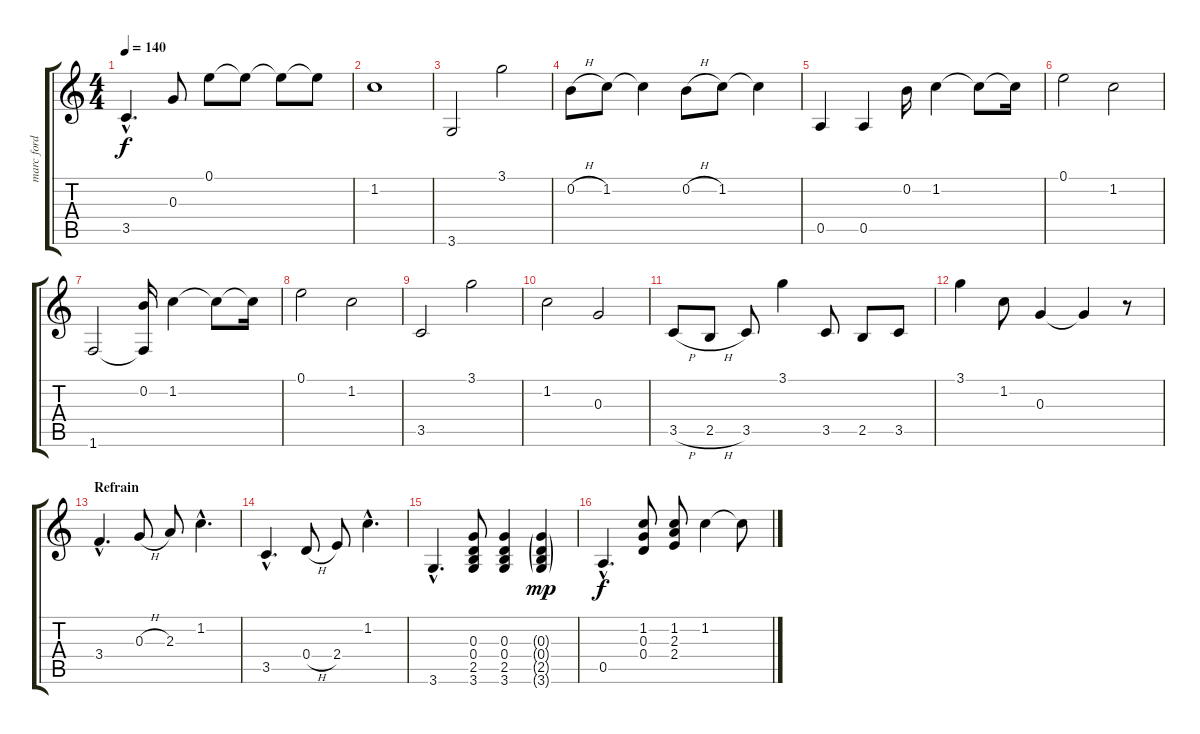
\track ("marc ford guitare" "marc ford ") {instrument acousticguitarsteel}
\staff {score tabs}
\tuning (E4 B3 G3 D3 A2 E2) {hide}
\ts (4 4)
\tempo 140
\clef g2
\ks c
3.5{hac}.4{d dy f} 0.3.8 0.1.8 0.1{t}.8 0.1{t}.8 0.1{t}.8 |
1.2.1 |
3.6.2 3.1.2 |
0.2{h}.8 1.2.8 1.2{t}.4 0.2{h}.8 1.2.8 1.2{t}.4 |
0.5.4 0.5.4 0.2.16 1.2.4 1.2{t}.8 1.2{t}.16 |
0.1.2 1.2.2 |
1.6.2 (0.2 1.6{t}).16 1.2.4 1.2{t}.8 1.2{t}.16 |
0.1.2 1.2.2 |
3.5.2 3.1.2 |
1.2.2 0.3.2 |
3.5{h}.8 2.5{h}.8 3.5.8 3.1.4 3.5.8 2.5.8 3.5.8 |
3.1.4 1.2.8 0.3.4 0.3{t}.4 r.8 |
\section ("" "Refrain")
3.4{hac}.4{d} 0.3{h}.8 2.3.8 1.2{hac}.4{d} |
3.5{hac}.4{d} 0.4{h}.8 2.4.8 1.2{hac}.4{d} |
3.6{hac}.4{d} (0.3 0.4 2.5 3.6).8 (0.3 0.4 2.5 3.6).4 (0.3{g} 0.4{g} 2.5{g} 3.6{g}).4{dy mp} |
0.5{hac}.4{d dy f} (1.2 0.3 0.4).8 (1.2 2.3 2.4).8 1.2.4 1.2{t}.8
